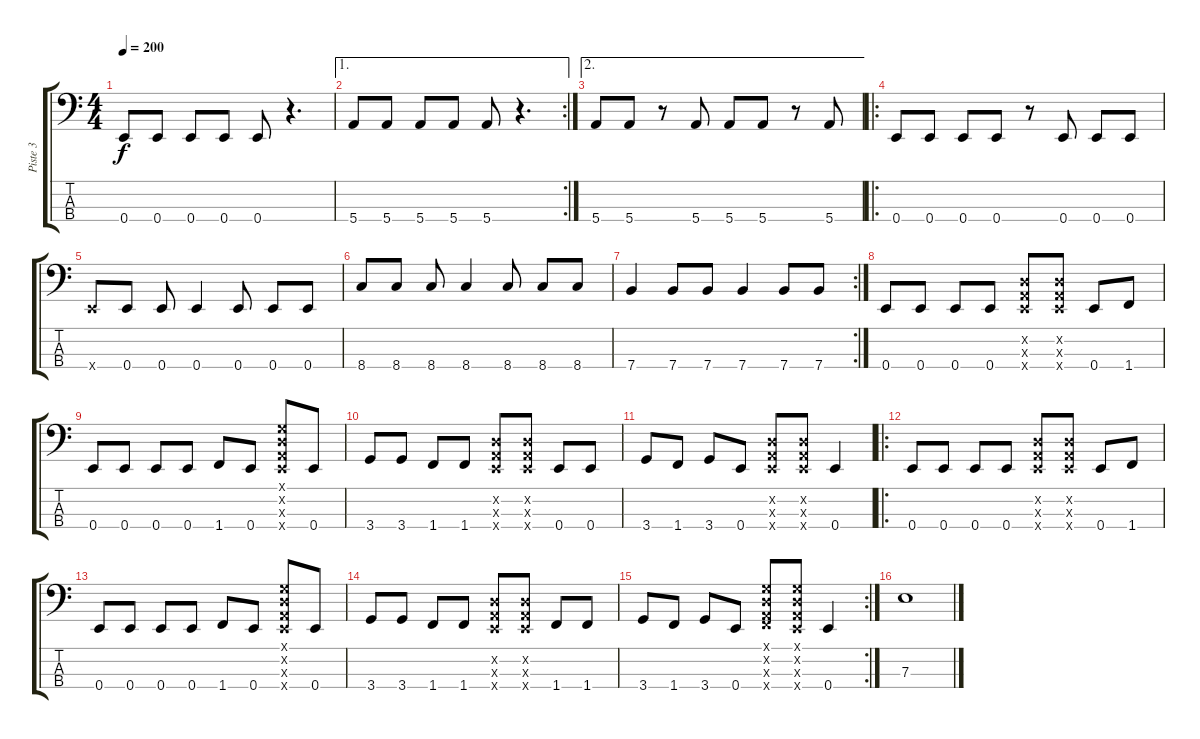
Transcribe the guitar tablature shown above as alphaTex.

\track ("Piste 3" "Piste 3") {instrument electricbasspick}
\staff {score tabs}
\tuning (G2 D2 A1 E1) {hide}
\ts (4 4)
\tempo 200
\clef f4
\ks c
0.4.8{dy f} 0.4.8 0.4.8 0.4.8 0.4.8 r.4{d} |
\ae 1
\rc 2
5.4.8 5.4.8 5.4.8 5.4.8 5.4.8 r.4{d} |
\ae 2
5.4.8 5.4.8 r.8 5.4.8 5.4.8 5.4.8 r.8 5.4.8 |
\ro
0.4.8 0.4.8 0.4.8 0.4.8 r.8 0.4.8 0.4.8 0.4.8 |
0.4{x}.8 0.4.8 0.4.8 0.4.4 0.4.8 0.4.8 0.4.8 |
8.4.8 8.4.8 8.4.8 8.4.4 8.4.8 8.4.8 8.4.8 |
\rc 2
7.4.4 7.4.8 7.4.8 7.4.4 7.4.8 7.4.8 |
0.4.8 0.4.8 0.4.8 0.4.8 (0.2{x} 0.3{x} 0.4{x}).8 (0.2{x} 0.3{x} 0.4{x}).8 0.4.8 1.4.8 |
0.4.8 0.4.8 0.4.8 0.4.8 1.4.8 0.4.8 (0.1{x} 0.2{x} 0.3{x} 0.4{x}).8 0.4.8 |
3.4.8 3.4.8 1.4.8 1.4.8 (0.2{x} 0.3{x} 0.4{x}).8 (0.2{x} 0.3{x} 0.4{x}).8 0.4.8 0.4.8 |
3.4.8 1.4.8 3.4.8 0.4.8 (0.2{x} 0.3{x} 0.4{x}).8 (0.2{x} 0.3{x} 0.4{x}).8 0.4.4 |
\ro
0.4.8 0.4.8 0.4.8 0.4.8 (0.2{x} 0.3{x} 0.4{x}).8 (0.2{x} 0.3{x} 0.4{x}).8 0.4.8 1.4.8 |
0.4.8 0.4.8 0.4.8 0.4.8 1.4.8 0.4.8 (0.1{x} 0.2{x} 0.3{x} 0.4{x}).8 0.4.8 |
3.4.8 3.4.8 1.4.8 1.4.8 (0.2{x} 0.3{x} 0.4{x}).8 (0.2{x} 0.3{x} 0.4{x}).8 1.4.8 1.4.8 |
\rc 2
3.4.8 1.4.8 3.4.8 0.4.8 (0.1{x} 0.2{x} 0.3{x} 1.4{x}).8 (0.1{x} 0.2{x} 0.3{x} 0.4{x}).8 0.4.4 |
7.3.1
